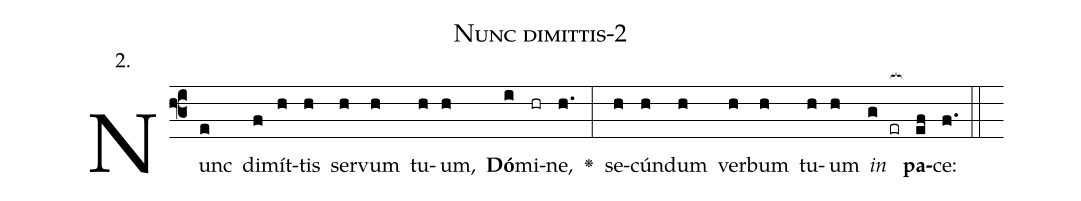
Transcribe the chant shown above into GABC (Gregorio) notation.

name: Nunc dimittis-2;
annotation: 2.;
%%
(f3)Nunc(e) di(f)mít(h)tis(h) ser(h)vum(h) tu(h)um,(h) <b>Dó</b>(i)mi(hr)ne,(h.) <v>\greheightstar</v>(:) se(h)cún(h)dum(h) ver(h)bum(h) tu(h)um(h) <i>in</i>(g er[ocb:1{]) <b>pa</b>(ef[ocb:0}])ce:(f.) (::)


%E(h) u(h) o(h) u(g) a(ef) e.(f.) (::)
